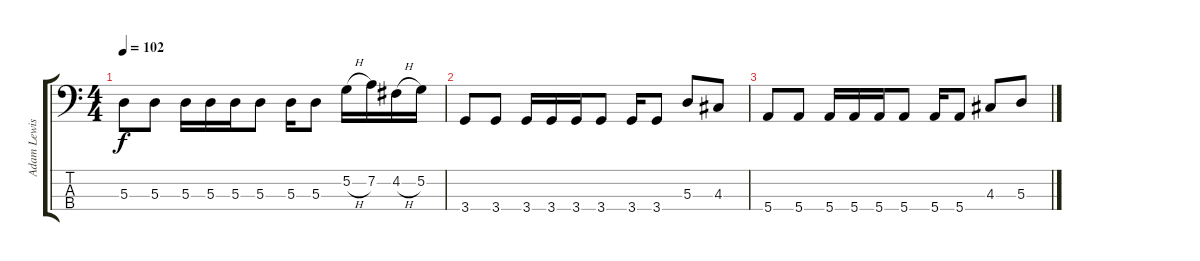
\track ("Adam Lewis - Bass" "Adam Lewis") {instrument electricbasspick}
\staff {score tabs}
\tuning (G2 D2 A1 E1) {hide}
\ts (4 4)
\tempo 102
\clef f4
\ks c
5.3.8{dy f} 5.3.8 5.3.16 5.3.16 5.3.16 5.3.8 5.3.16 5.3.8 5.2{h}.16 7.2.16 4.2{h}.16 5.2.16 |
3.4.8 3.4.8 3.4.16 3.4.16 3.4.16 3.4.8 3.4.16 3.4.8 5.3.8 4.3.8 |
5.4.8 5.4.8 5.4.16 5.4.16 5.4.16 5.4.8 5.4.16 5.4.8 4.3.8 5.3.8
